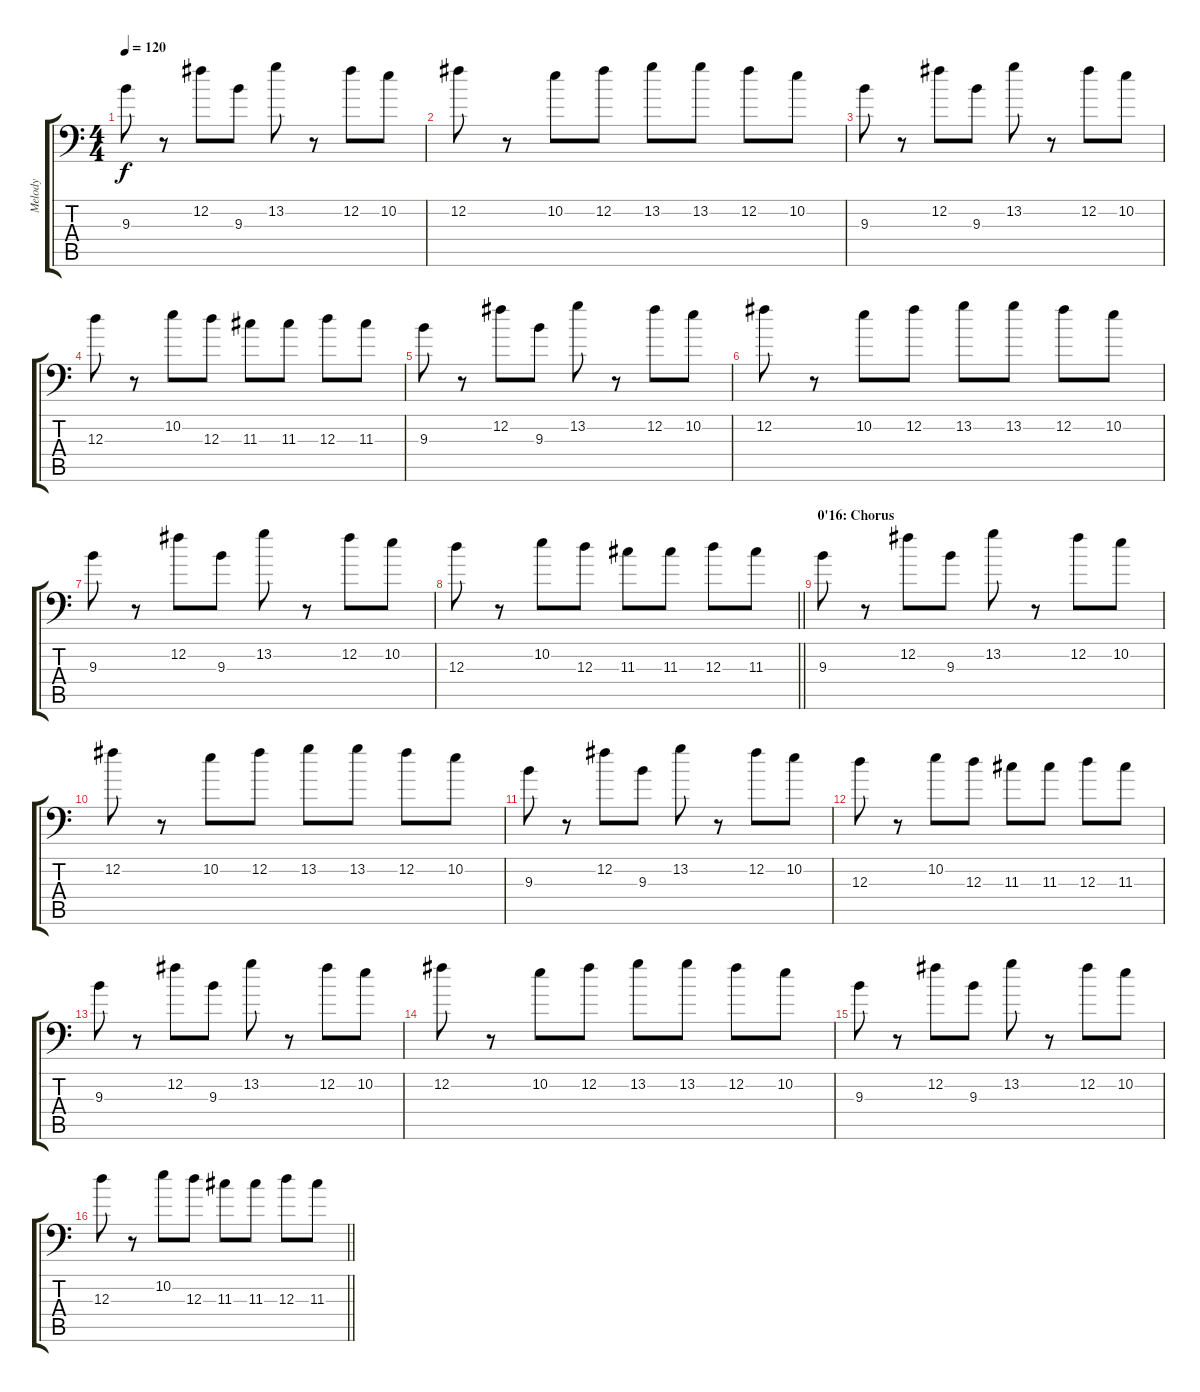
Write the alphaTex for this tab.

\track ("Melody" "Melody") {instrument overdrivenguitar}
\staff {score tabs}
\tuning (B3 Gb3 D3 A2 E2 A1) {hide}
\ts (4 4)
\tempo 120
\clef f4
\ks c
9.3.8{dy f instrument overdrivenguitar} r.8 12.2.8 9.3.8 13.2.8 r.8 12.2.8 10.2.8 |
12.2.8 r.8 10.2.8 12.2.8 13.2.8 13.2.8 12.2.8 10.2.8 |
9.3.8 r.8 12.2.8 9.3.8 13.2.8 r.8 12.2.8 10.2.8 |
12.3.8 r.8 10.2.8 12.3.8 11.3.8 11.3.8 12.3.8 11.3.8 |
9.3.8 r.8 12.2.8 9.3.8 13.2.8 r.8 12.2.8 10.2.8 |
12.2.8 r.8 10.2.8 12.2.8 13.2.8 13.2.8 12.2.8 10.2.8 |
9.3.8 r.8 12.2.8 9.3.8 13.2.8 r.8 12.2.8 10.2.8 |
\barLineRight lightlight
12.3.8 r.8 10.2.8 12.3.8 11.3.8 11.3.8 12.3.8 11.3.8 |
\section ("" "0'16: Chorus")
9.3.8 r.8 12.2.8 9.3.8 13.2.8 r.8 12.2.8 10.2.8 |
12.2.8 r.8 10.2.8 12.2.8 13.2.8 13.2.8 12.2.8 10.2.8 |
9.3.8 r.8 12.2.8 9.3.8 13.2.8 r.8 12.2.8 10.2.8 |
12.3.8 r.8 10.2.8 12.3.8 11.3.8 11.3.8 12.3.8 11.3.8 |
9.3.8 r.8 12.2.8 9.3.8 13.2.8 r.8 12.2.8 10.2.8 |
12.2.8 r.8 10.2.8 12.2.8 13.2.8 13.2.8 12.2.8 10.2.8 |
9.3.8 r.8 12.2.8 9.3.8 13.2.8 r.8 12.2.8 10.2.8 |
\barLineRight lightlight
12.3.8 r.8 10.2.8 12.3.8 11.3.8 11.3.8 12.3.8 11.3.8
